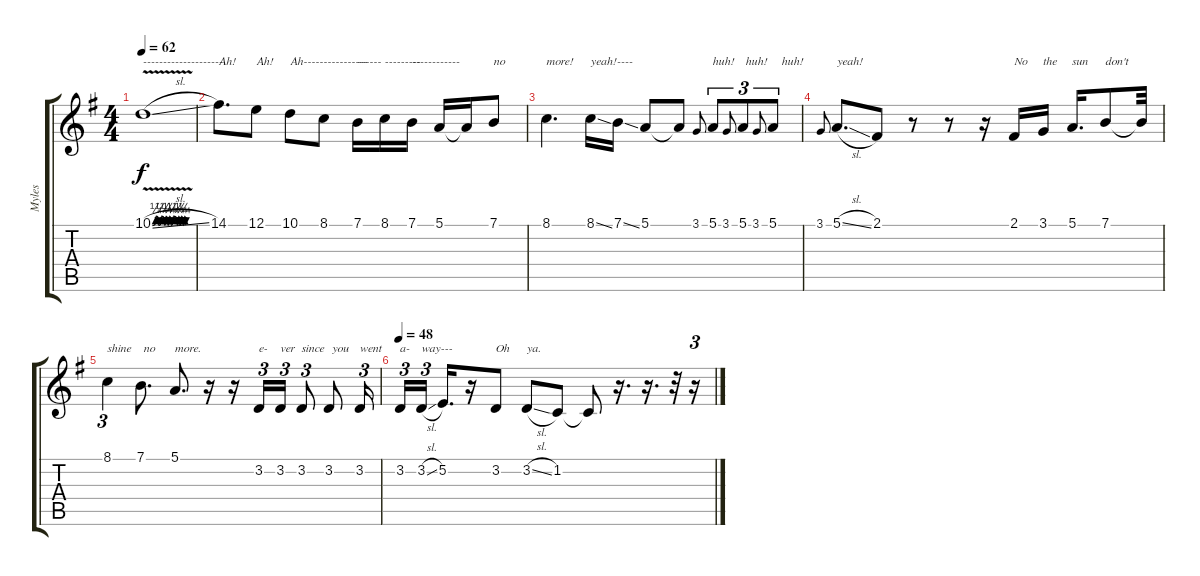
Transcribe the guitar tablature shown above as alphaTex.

\track ("Myles" "Myles") {instrument tenorsax}
\staff {score tabs}
\tuning (E4 B3 G3 D3 A2 E2) {hide}
\ts (4 4)
\tempo 62
\clef g2
\ks g
10.1{be (custom 0 0 5 1 9 0 13 1 18 0 20 1 23 0 25 1 28 0 31 1 37 0 39 1 41 0 43 1 46 0 48 1 50 0 53 0 60 0) v sl t}.1{txt "--------------------" dy f} |
14.1.8{d txt "Ah!"} 12.1.8{txt "Ah!"} 10.1.8{txt "Ah----------------"} 8.1.8 7.1.16{txt "------"} 8.1.16{txt "---------"} 7.1.16{txt "------------"} 5.1.16 5.1{t}.16 7.1.8{txt "no"} |
8.1.4{d txt "more!"} 8.1{ss}.16{txt "yeah!----"} 7.1{ss}.16 5.1.8 5.1{t}.8 3.1.8{gr onbeat} 5.1.8{tu (3 2) txt "huh!"} 3.1.8{gr onbeat} 5.1.8{tu (3 2) txt " huh!"} 3.1.8{gr onbeat} 5.1.8{tu (3 2) txt "   huh!"} |
3.1.8{gr onbeat} 5.1{sl}.8{d txt "yeah!"} 2.1.8 r.8 r.8 r.16 2.1.16{txt "No"} 3.1.16{txt "the"} 5.1.16{d txt "sun"} 7.1.8{txt "don't"} 7.1{t}.32 |
8.1.4{tu (3 2) txt "shine"} 7.1.8{d txt " no"} 5.1.8{d txt "more."} r.16 r.16 3.2.16{tu (3 2) txt "e-"} 3.2.16{tu (3 2) txt "ver"} 3.2.8{tu (3 2) txt "since"} 3.2.8{txt " you"} 3.2.16{tu (3 2) txt "went"} |
\tempo 48
3.2.16{tu (3 2) txt "a-"} 3.2{sl}.16{tu (3 2) txt "way---" beam splitsecondary} 5.2.16{d} r.16 3.2.8{txt "Oh"} 3.2{sl}.8{txt "ya."} 1.2.8 1.2{t}.8 r.16{d} r.16{d} r.32 r.16{tu (3 2)}
